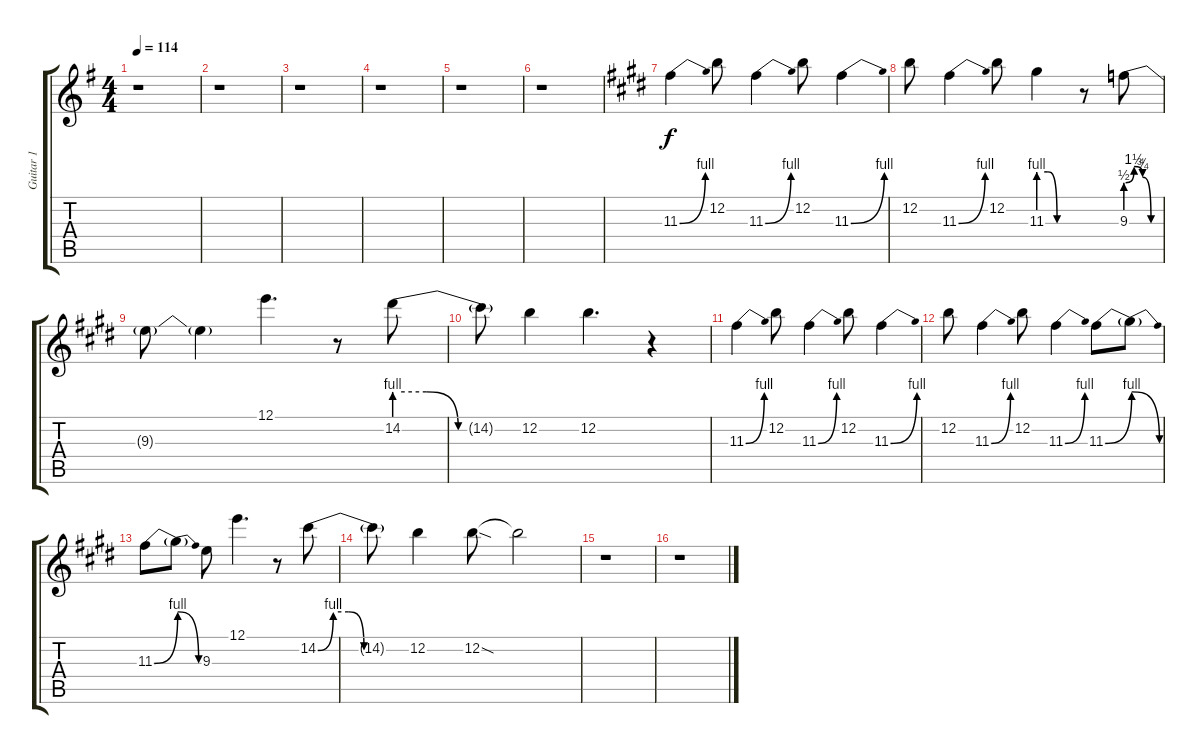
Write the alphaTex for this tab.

\track ("Guitar 1" "Guitar 1") {instrument electricguitarclean}
\staff {score tabs}
\tuning (E4 B3 G3 D3 A2 E2) {hide}
\ts (4 4)
\tempo 114
\clef g2
\ks g
r.1{dy f} |
r.1 |
r.1 |
r.1 |
r.1 |
r.1 |
\ks e
11.3{be (bend 0 0 60 4)}.4 12.2.8 11.3{be (bend 0 0 60 4)}.4 12.2.8 11.3{be (bend 0 0 60 4)}.4 |
12.2.8 11.3{be (bend 0 0 60 4)}.4 12.2.8 11.3{be (custom 0 4 15 4 30 0 60 0)}.4 r.8 9.3{be (custom 0 2 15 5 30 3 45 0 60 0)}.8 |
9.3{t}.8 9.3{t}.4 12.1.4{d} r.8 14.2{be (custom 0 4 15 4 30 0 60 0)}.8 |
14.2{t}.8 12.2.4 12.2.4{d} r.4 |
11.3{be (bend 0 0 60 4)}.4 12.2.8 11.3{be (bend 0 0 60 4)}.4 12.2.8 11.3{be (bend 0 0 60 4)}.4 |
12.2.8 11.3{be (bend 0 0 60 4)}.4 12.2.8 11.3{be (bend 0 0 60 4)}.4 11.3{be (bend 0 0 60 4)}.8 11.3{be (release 0 4 60 0) t}.8 |
11.3{be (bend 0 0 60 4)}.8 11.3{be (release 0 4 60 0) t}.8 9.3.8 12.1.4{d} r.8 14.2{be (custom 0 0 10 4 20 4 30 0 60 0)}.8 |
14.2{t}.8 12.2.4 12.2{sod}.8 12.2{t}.2 |
r.1 |
r.1
